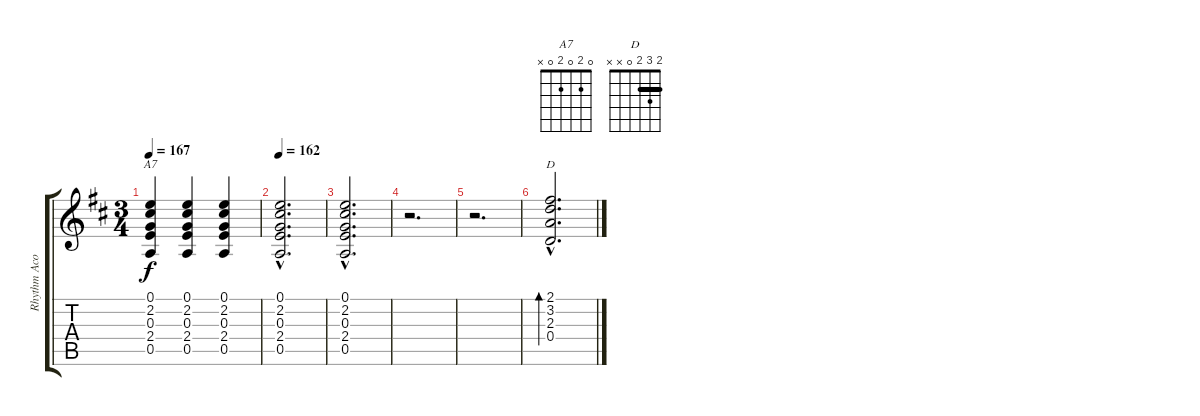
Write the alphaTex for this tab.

\track ("Rhythm Acoustic" "Rhythm Aco") {instrument acousticguitarsteel}
\staff {score tabs}
\tuning (E4 B3 G3 D3 A2 E2) {hide}
\chord ("A7" 0 2 0 2 0 x)
\chord ("D" 2 3 2 0 x x) {barre 2}
\ts (3 4)
\tempo 167
\clef g2
\ks d
(0.1 2.2 0.3 2.4 0.5).4{ch "A7" dy f} (0.1 2.2 0.3 2.4 0.5).4 (0.1 2.2 0.3 2.4 0.5).4 |
\tempo 162
(0.1{hac} 2.2{hac} 0.3{hac} 2.4{hac} 0.5{hac}).2{d} |
(0.1{hac} 2.2{hac} 0.3{hac} 2.4{hac} 0.5{hac}).2{d} |
r.2{d} |
r.2{d} |
(2.1{hac} 3.2{hac} 2.3{hac} 0.4{hac}).2{d bd 480 ch "D"}
